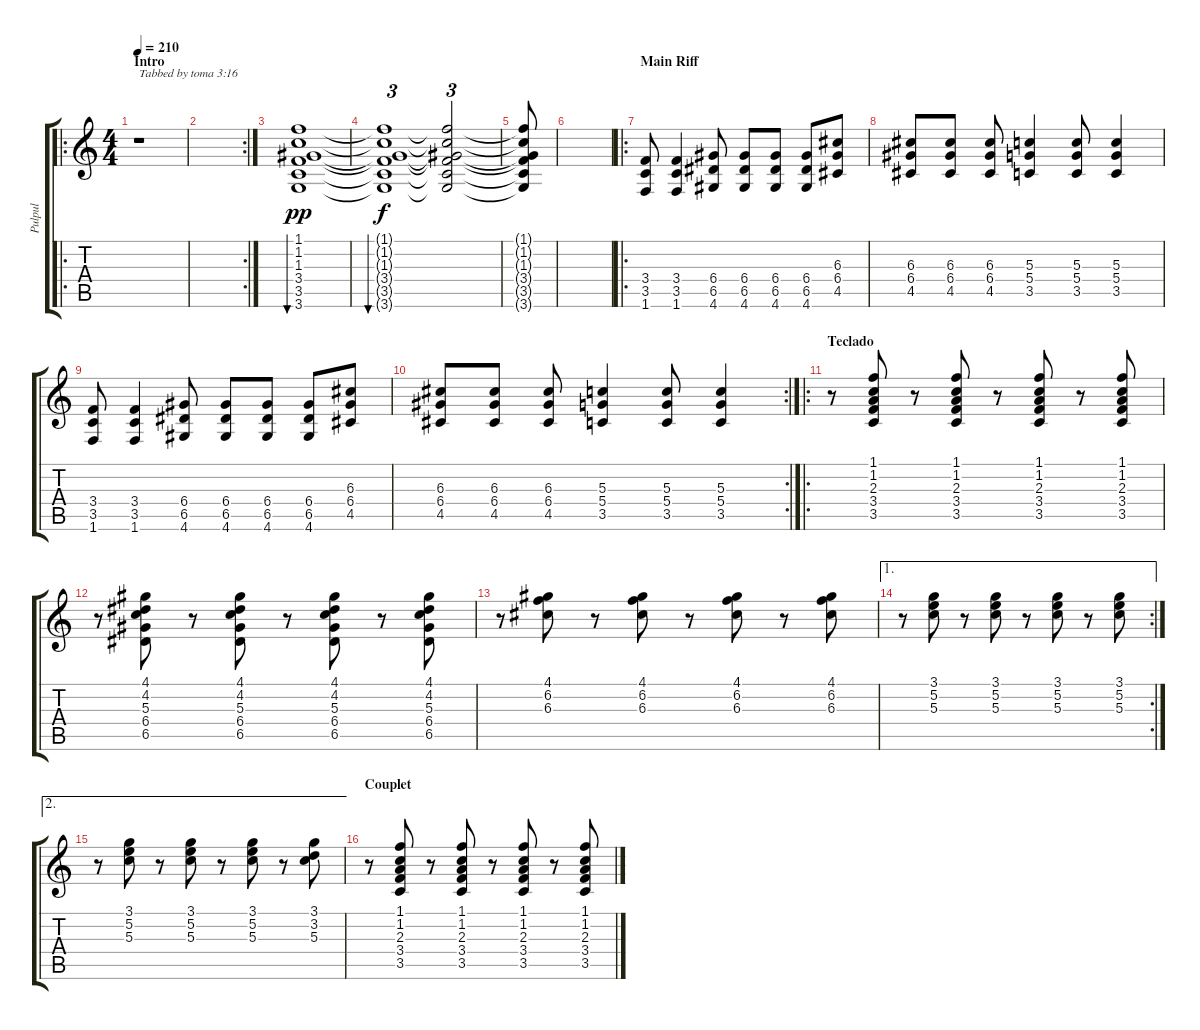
\track ("Pulpul" "Pulpul") {instrument electricguitarmuted}
\staff {score tabs}
\tuning (E4 B3 G3 D3 A2 E2) {hide}
\ro
\ts (4 4)
\section ("" "Intro")
\tempo 210
\clef g2
\ks c
r.1{txt "Tabbed by toma 3:16" dy pp instrument electricguitarmuted} |
\rc 2
|
(1.1 1.2 1.3 3.4 3.5 3.6).1{bu 480 balance 16} |
(1.1{t} 1.2{t} 1.3{t} 3.4{t} 3.5{t} 3.6{t}).1{tu (3 2) bu 480 dy f volume 14} (1.1{t} 1.2{t} 1.3{t} 3.4{t} 3.5{t} 3.6{t}).2{tu (3 2) volume 16} |
(1.1{t} 1.2{t} 1.3{t} 3.4{t} 3.5{t} 3.6{t}).8{volume 16} |
|
\ro
\section ("" "Main Riff")
(3.4 3.5 1.6).8{balance 8 instrument distortionguitar} (3.4 3.5 1.6).4 (6.4 6.5 4.6).8 (6.4 6.5 4.6).8 (6.4 6.5 4.6).8 (6.4 6.5 4.6).8 (6.3 6.4 4.5).8 |
(6.3 6.4 4.5).8 (6.3 6.4 4.5).8 (6.3 6.4 4.5).8 (5.3 5.4 3.5).4 (5.3 5.4 3.5).8 (5.3 5.4 3.5).4 |
(3.4 3.5 1.6).8 (3.4 3.5 1.6).4 (6.4 6.5 4.6).8 (6.4 6.5 4.6).8 (6.4 6.5 4.6).8 (6.4 6.5 4.6).8 (6.3 6.4 4.5).8 |
\rc 2
(6.3 6.4 4.5).8 (6.3 6.4 4.5).8 (6.3 6.4 4.5).8 (5.3 5.4 3.5).4 (5.3 5.4 3.5).8 (5.3 5.4 3.5).4 |
\ro
\section ("" "Teclado")
r.8{instrument electricguitarmuted} (1.1 1.2 2.3 3.4 3.5).8 r.8 (1.1 1.2 2.3 3.4 3.5).8 r.8 (1.1 1.2 2.3 3.4 3.5).8 r.8 (1.1 1.2 2.3 3.4 3.5).8 |
r.8 (4.1 4.2 5.3 6.4 6.5).8 r.8 (4.1 4.2 5.3 6.4 6.5).8 r.8 (4.1 4.2 5.3 6.4 6.5).8 r.8 (4.1 4.2 5.3 6.4 6.5).8 |
r.8 (4.1 6.2 6.3).8 r.8 (4.1 6.2 6.3).8 r.8 (4.1 6.2 6.3).8 r.8 (4.1 6.2 6.3).8 |
\ae 1
\rc 2
r.8 (3.1 5.2 5.3).8 r.8 (3.1 5.2 5.3).8 r.8 (3.1 5.2 5.3).8 r.8 (3.1 5.2 5.3).8 |
\ae 2
r.8 (3.1 5.2 5.3).8 r.8 (3.1 5.2 5.3).8 r.8 (3.1 5.2 5.3).8 r.8 (3.1 3.2 5.3).8 |
\section ("" "Couplet")
r.8 (1.1 1.2 2.3 3.4 3.5).8 r.8 (1.1 1.2 2.3 3.4 3.5).8 r.8 (1.1 1.2 2.3 3.4 3.5).8 r.8 (1.1 1.2 2.3 3.4 3.5).8
